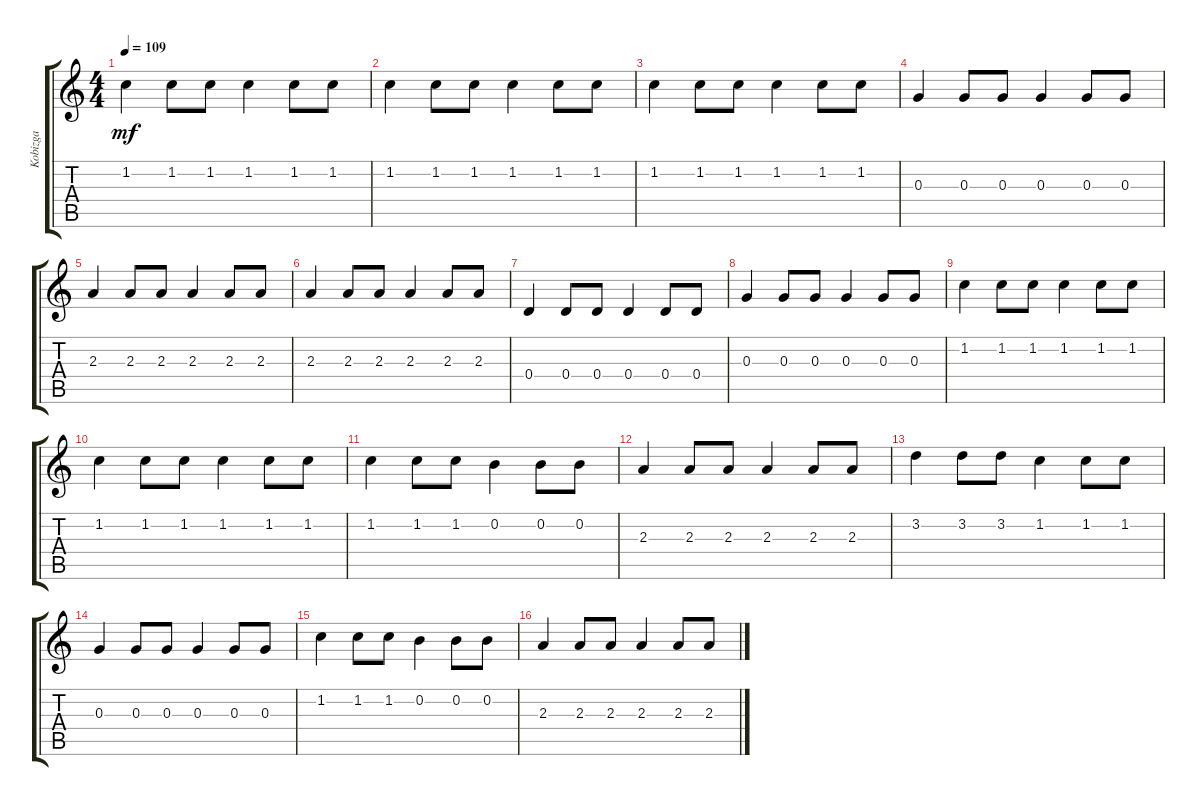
\track ("Kobizga" "Kobizga") {instrument banjo}
\staff {score tabs}
\tuning (E4 B3 G3 D3 A2 E2) {hide}
\displaytranspose 12
\ts (4 4)
\tempo 109
\clef g2
\ks c
1.2.4{dy mf} 1.2.8 1.2.8 1.2.4 1.2.8 1.2.8 |
1.2.4 1.2.8 1.2.8 1.2.4 1.2.8 1.2.8 |
1.2.4 1.2.8 1.2.8 1.2.4 1.2.8 1.2.8 |
0.3.4 0.3.8 0.3.8 0.3.4 0.3.8 0.3.8 |
2.3.4 2.3.8 2.3.8 2.3.4 2.3.8 2.3.8 |
2.3.4 2.3.8 2.3.8 2.3.4 2.3.8 2.3.8 |
0.4.4 0.4.8 0.4.8 0.4.4 0.4.8 0.4.8 |
0.3.4 0.3.8 0.3.8 0.3.4 0.3.8 0.3.8 |
1.2.4 1.2.8 1.2.8 1.2.4 1.2.8 1.2.8 |
1.2.4 1.2.8 1.2.8 1.2.4 1.2.8 1.2.8 |
1.2.4 1.2.8 1.2.8 0.2.4 0.2.8 0.2.8 |
2.3.4 2.3.8 2.3.8 2.3.4 2.3.8 2.3.8 |
3.2.4 3.2.8 3.2.8 1.2.4 1.2.8 1.2.8 |
0.3.4 0.3.8 0.3.8 0.3.4 0.3.8 0.3.8 |
1.2.4 1.2.8 1.2.8 0.2.4 0.2.8 0.2.8 |
2.3.4 2.3.8 2.3.8 2.3.4 2.3.8 2.3.8
